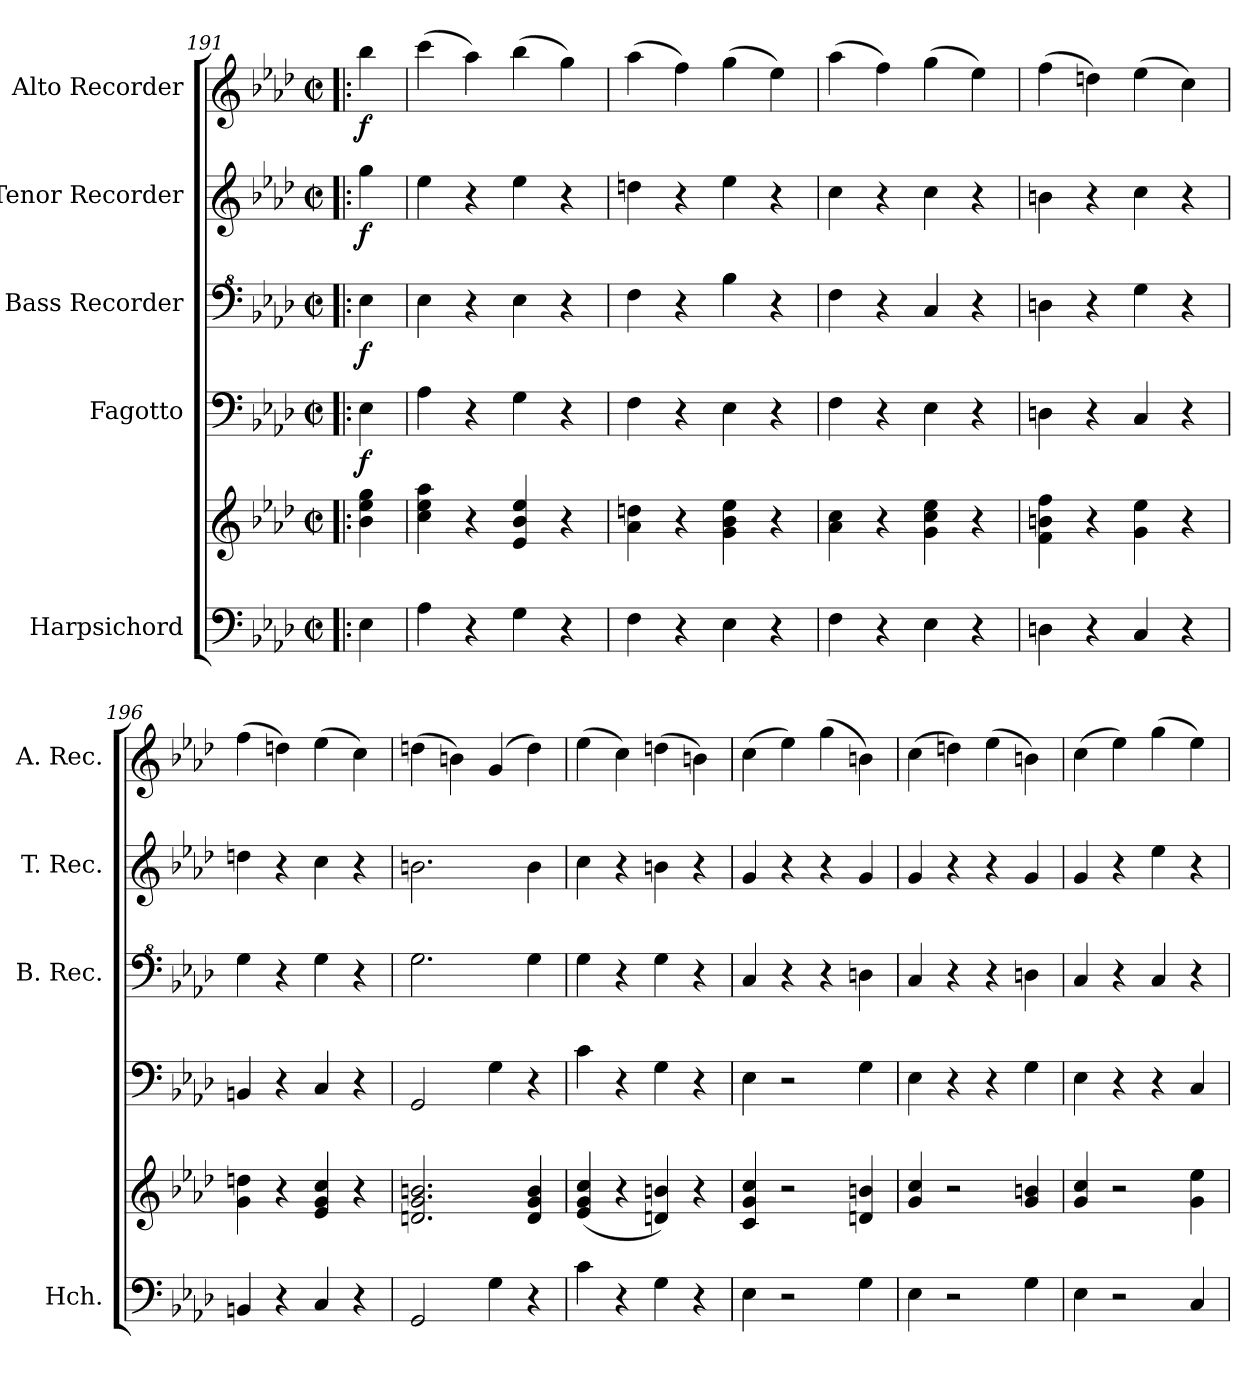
**kern	**kern	**kern	**dynam	**kern	**dynam	**kern	**dynam	**kern	**dynam
*part5	*part5	*part4	*part4	*part3	*part3	*part2	*part2	*part1	*part1
*staff6	*staff5	*staff4	*staff4	*staff3	*staff3	*staff2	*staff2	*staff1	*staff1
*I"Harpsichord	*	*I"Fagotto	*	*I"Bass Recorder	*	*I"Tenor Recorder	*	*I"Alto Recorder	*
*I'Hch.	*	*	*	*I'B. Rec.	*	*I'T. Rec.	*	*I'A. Rec.	*
*clefF4	*clefG2	*clefF4	*	*clefF^4	*	*clefG2	*	*clefG2	*
*k[b-e-a-d-]	*k[b-e-a-d-]	*k[b-e-a-d-]	*	*k[b-e-a-d-]	*	*k[b-e-a-d-]	*	*k[b-e-a-d-]	*
*M2/2	*M2/2	*M2/2	*	*M2/2	*	*M2/2	*	*M2/2	*
*met(c|)	*met(c|)	*met(c|)	*	*met(c|)	*	*met(c|)	*	*met(c|)	*
=191X8!|:	=191X8!|:	=191X8!|:	=191X8!|:	=191X8!|:	=191X8!|:	=191X8!|:	=191X8!|:	=191X8!|:	=191X8!|:
!	!	!	!LO:DY:b	!	!LO:DY:b	!	!LO:DY:b	!	!LO:DY:b
4E-\	4b-\ 4ee-\ 4gg\	4E-\	f	4e-\	f	4gg\	f	4bb-\	f
=192	=192	=192	=192	=192	=192	=192	=192	=192	=192
4A-\	4cc\ 4ee-\ 4aa-\	4A-\	.	4e-\	.	4ee-\	.	(4ccc\	.
4r	4r	4r	.	4r	.	4r	.	4aa-\)	.
4G\	4e-/ 4b-/ 4ee-/	4G\	.	4e-\	.	4ee-\	.	(4bb-\	.
4r	4r	4r	.	4r	.	4r	.	4gg\)	.
=193	=193	=193	=193	=193	=193	=193	=193	=193	=193
4F\	4a-\ 4ddn\	4F\	.	4f\	.	4ddn\	.	(4aa-\	.
4r	4r	4r	.	4r	.	4r	.	4ff\)	.
4E-\	4g\ 4b-\ 4ee-\	4E-\	.	4b-\	.	4ee-\	.	(4gg\	.
4r	4r	4r	.	4r	.	4r	.	4ee-\)	.
=194	=194	=194	=194	=194	=194	=194	=194	=194	=194
4F\	4a-\ 4cc\	4F\	.	4f\	.	4cc\	.	(4aa-\	.
4r	4r	4r	.	4r	.	4r	.	4ff\)	.
4E-\	4g\ 4cc\ 4ee-\	4E-\	.	4c/	.	4cc\	.	(4gg\	.
4r	4r	4r	.	4r	.	4r	.	4ee-\)	.
=195	=195	=195	=195	=195	=195	=195	=195	=195	=195
4Dn\	4f\ 4bn\ 4ff\	4Dn\	.	4dn\	.	4bn\	.	(4ff\	.
4r	4r	4r	.	4r	.	4r	.	4ddn\)	.
4C/	4g\ 4ee-\	4C/	.	4g\	.	4cc\	.	(4ee-\	.
4r	4r	4r	.	4r	.	4r	.	4cc\)	.
!!LO:PB:g=z
=196	=196	=196	=196	=196	=196	=196	=196	=196	=196
4BBn/	4g\ 4ddn\	4BBn/	.	4g\	.	4ddn\	.	(4ff\	.
4r	4r	4r	.	4r	.	4r	.	4ddn\)	.
4C/	4e-/ 4g/ 4cc/	4C/	.	4g\	.	4cc\	.	(4ee-\	.
4r	4r	4r	.	4r	.	4r	.	4cc\)	.
=197	=197	=197	=197	=197	=197	=197	=197	=197	=197
2GG/	2.dn/ 2.g/ 2.bn/	2GG/	.	2.g\	.	2.bn\	.	(4ddn\	.
.	.	.	.	.	.	.	.	4bn\)	.
4G\	.	4G\	.	.	.	.	.	(4g/	.
4r	4d/ 4g/ 4b/	4r	.	4g\	.	4b\	.	4dd\)	.
=198	=198	=198	=198	=198	=198	=198	=198	=198	=198
4c\	(4e-/ 4g/ 4cc/	4c\	.	4g\	.	4cc\	.	(4ee-\	.
4r	4r	4r	.	4r	.	4r	.	4cc\)	.
4G\	4dn/ 4bn/)	4G\	.	4g\	.	4bn\	.	(4ddn\	.
4r	4r	4r	.	4r	.	4r	.	4bn\)	.
=199	=199	=199	=199	=199	=199	=199	=199	=199	=199
4E-\	4c/ 4g/ 4cc/	4E-\	.	4c/	.	4g/	.	(4cc\	.
2r	2r	2r	.	4r	.	4r	.	4ee-\)	.
.	.	.	.	4r	.	4r	.	(4gg\	.
4G\	4dn/ 4bn/	4G\	.	4dn\	.	4g/	.	4bn\)	.
=200	=200	=200	=200	=200	=200	=200	=200	=200	=200
4E-\	4g/ 4cc/	4E-\	.	4c/	.	4g/	.	(4cc\	.
2r	2r	4r	.	4r	.	4r	.	4ddn\)	.
.	.	4r	.	4r	.	4r	.	(4ee-\	.
4G\	4g/ 4bn/	4G\	.	4dn\	.	4g/	.	4bn\)	.
=201	=201	=201	=201	=201	=201	=201	=201	=201	=201
4E-\	4g/ 4cc/	4E-\	.	4c/	.	4g/	.	(4cc\	.
2r	2r	4r	.	4r	.	4r	.	4ee-\)	.
.	.	4r	.	4c/	.	4ee-\	.	(4gg\	.
4C/	4g\ 4ee-\	4C/	.	4r	.	4r	.	4ee-\)	.
=	=	=	=	=	=	=	=	=	=
*-	*-	*-	*-	*-	*-	*-	*-	*-	*-
